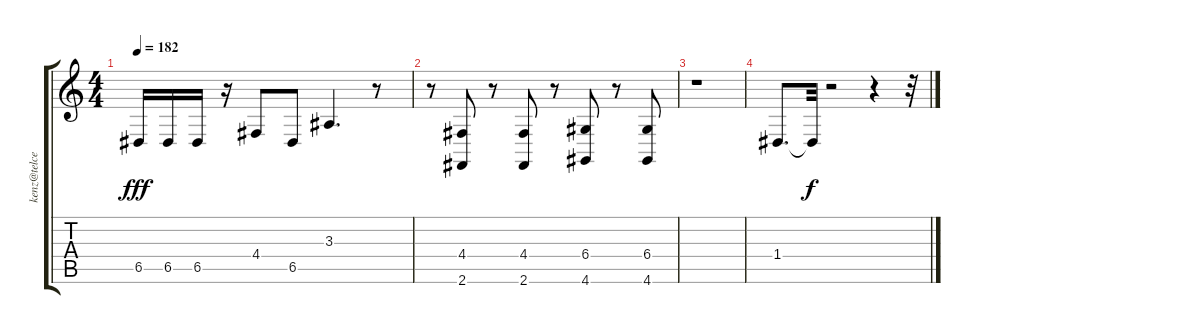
\track ("" "kenz@telce") {instrument trombone}
\staff {score tabs}
\tuning (E4 B3 G3 D3 A2 E2) {hide}
\ts (4 4)
\tempo 182
\clef g2
\ks c
6.5.16{dy fff} 6.5.16 6.5.16 r.16 4.4.8 6.5.8 3.3.4{d} r.8 |
r.8 (4.4 2.6).8 r.8 (4.4 2.6).8 r.8 (6.4 4.6).8 r.8 (6.4 4.6).8 |
r.1 |
1.4.8{d} 1.4{t}.32{dy f} r.2 r.4 r.32
